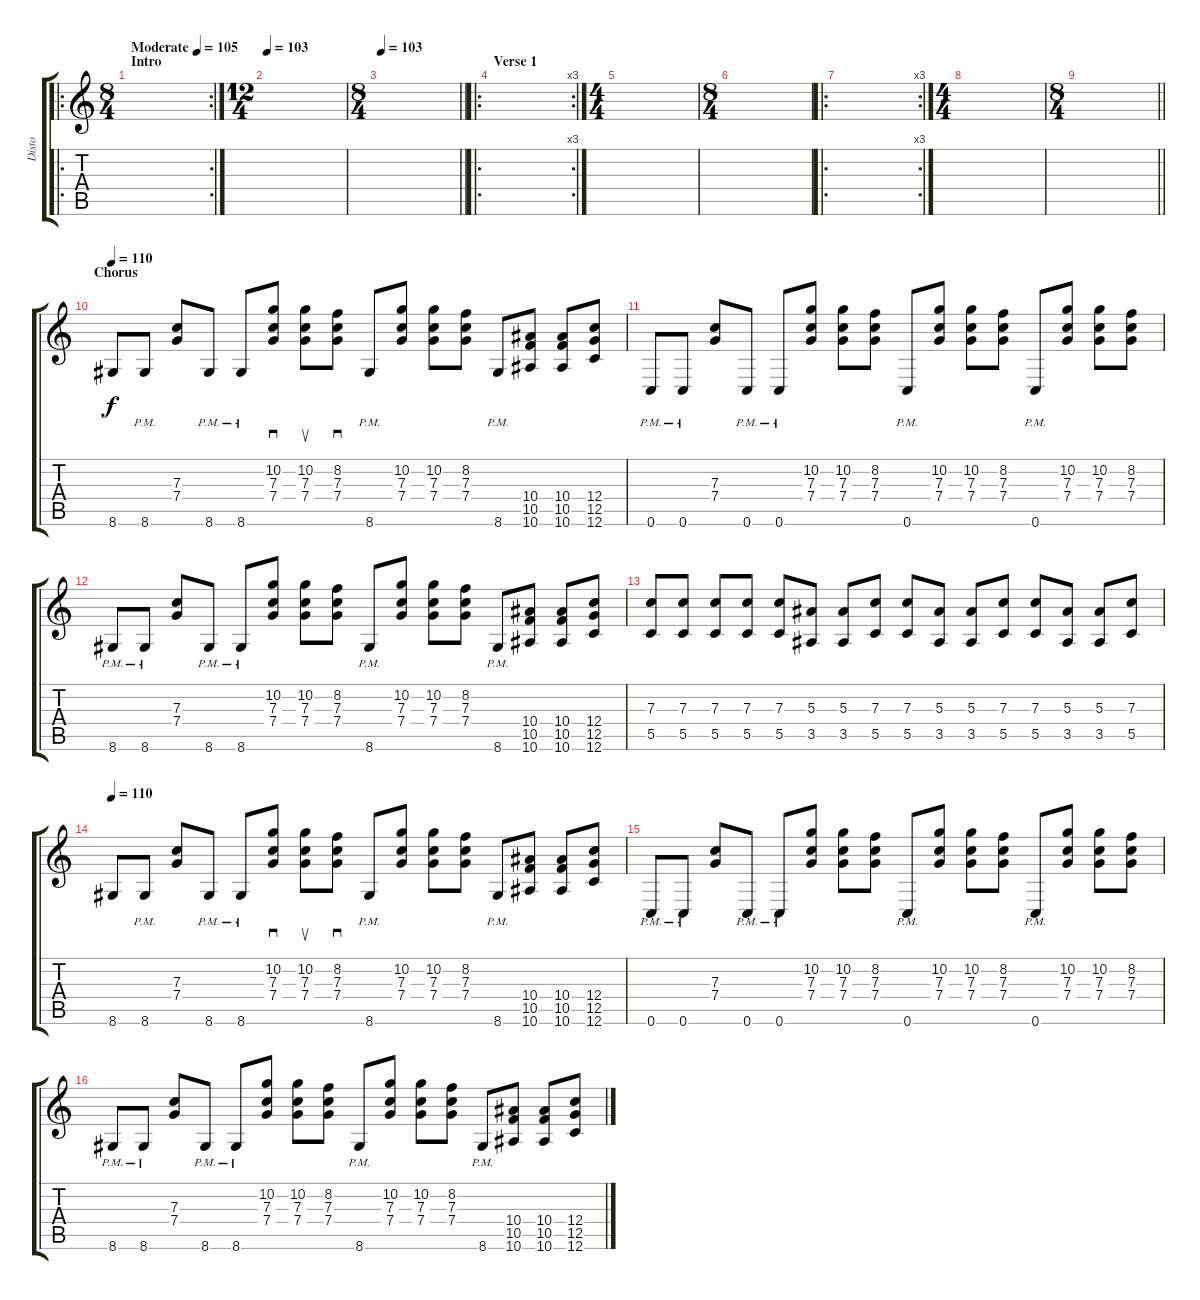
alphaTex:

\track ("Disto" "Disto") {instrument distortionguitar}
\staff {score tabs}
\tuning (D4 A3 F3 C3 G2 C2) {hide}
\ro
\rc 2
\ts (8 4)
\section ("" "Intro")
\tempo (105 "Moderate")
\clef g2
\ks c
|
\ts (12 4)
\tempo 103
|
\ts (8 4)
\tempo 103
\barLineRight lightlight
|
\ro
\rc 3
\section ("" "Verse 1")
|
\ts (4 4)
|
\ts (8 4)
|
\ro
\rc 3
|
\ts (4 4)
|
\ts (8 4)
\barLineRight lightlight
|
\section ("" "Chorus")
\tempo 110
8.6.8{instrument distortionguitar} 8.6{pm}.8 (7.3 7.4).8 8.6{pm}.8 8.6{pm}.8 (10.2 7.3 7.4).8{sd} (10.2 7.3 7.4).8{su} (8.2 7.3 7.4).8{sd} 8.6{pm}.8 (10.2 7.3 7.4).8 (10.2 7.3 7.4).8 (8.2 7.3 7.4).8 8.6{pm}.8 (10.4 10.5 10.6).8 (10.4 10.5 10.6).8 (12.4 12.5 12.6).8 |
0.6{pm}.8 0.6{pm}.8 (7.3 7.4).8 0.6{pm}.8 0.6{pm}.8 (10.2 7.3 7.4).8 (10.2 7.3 7.4).8 (8.2 7.3 7.4).8 0.6{pm}.8 (10.2 7.3 7.4).8 (10.2 7.3 7.4).8 (8.2 7.3 7.4).8 0.6{pm}.8 (10.2 7.3 7.4).8 (10.2 7.3 7.4).8 (8.2 7.3 7.4).8 |
8.6{pm}.8 8.6{pm}.8 (7.3 7.4).8 8.6{pm}.8 8.6{pm}.8 (10.2 7.3 7.4).8 (10.2 7.3 7.4).8 (8.2 7.3 7.4).8 8.6{pm}.8 (10.2 7.3 7.4).8 (10.2 7.3 7.4).8 (8.2 7.3 7.4).8 8.6{pm}.8 (10.4 10.5 10.6).8 (10.4 10.5 10.6).8 (12.4 12.5 12.6).8 |
(7.3 5.5).8 (7.3 5.5).8 (7.3 5.5).8 (7.3 5.5).8 (7.3 5.5).8 (5.3 3.5).8 (5.3 3.5).8 (7.3 5.5).8 (7.3 5.5).8 (5.3 3.5).8 (5.3 3.5).8 (7.3 5.5).8 (7.3 5.5).8 (5.3 3.5).8 (5.3 3.5).8 (7.3 5.5).8 |
\tempo 110
8.6.8{instrument distortionguitar} 8.6{pm}.8 (7.3 7.4).8 8.6{pm}.8 8.6{pm}.8 (10.2 7.3 7.4).8{sd} (10.2 7.3 7.4).8{su} (8.2 7.3 7.4).8{sd} 8.6{pm}.8 (10.2 7.3 7.4).8 (10.2 7.3 7.4).8 (8.2 7.3 7.4).8 8.6{pm}.8 (10.4 10.5 10.6).8 (10.4 10.5 10.6).8 (12.4 12.5 12.6).8 |
0.6{pm}.8 0.6{pm}.8 (7.3 7.4).8 0.6{pm}.8 0.6{pm}.8 (10.2 7.3 7.4).8 (10.2 7.3 7.4).8 (8.2 7.3 7.4).8 0.6{pm}.8 (10.2 7.3 7.4).8 (10.2 7.3 7.4).8 (8.2 7.3 7.4).8 0.6{pm}.8 (10.2 7.3 7.4).8 (10.2 7.3 7.4).8 (8.2 7.3 7.4).8 |
8.6{pm}.8 8.6{pm}.8 (7.3 7.4).8 8.6{pm}.8 8.6{pm}.8 (10.2 7.3 7.4).8 (10.2 7.3 7.4).8 (8.2 7.3 7.4).8 8.6{pm}.8 (10.2 7.3 7.4).8 (10.2 7.3 7.4).8 (8.2 7.3 7.4).8 8.6{pm}.8 (10.4 10.5 10.6).8 (10.4 10.5 10.6).8 (12.4 12.5 12.6).8
